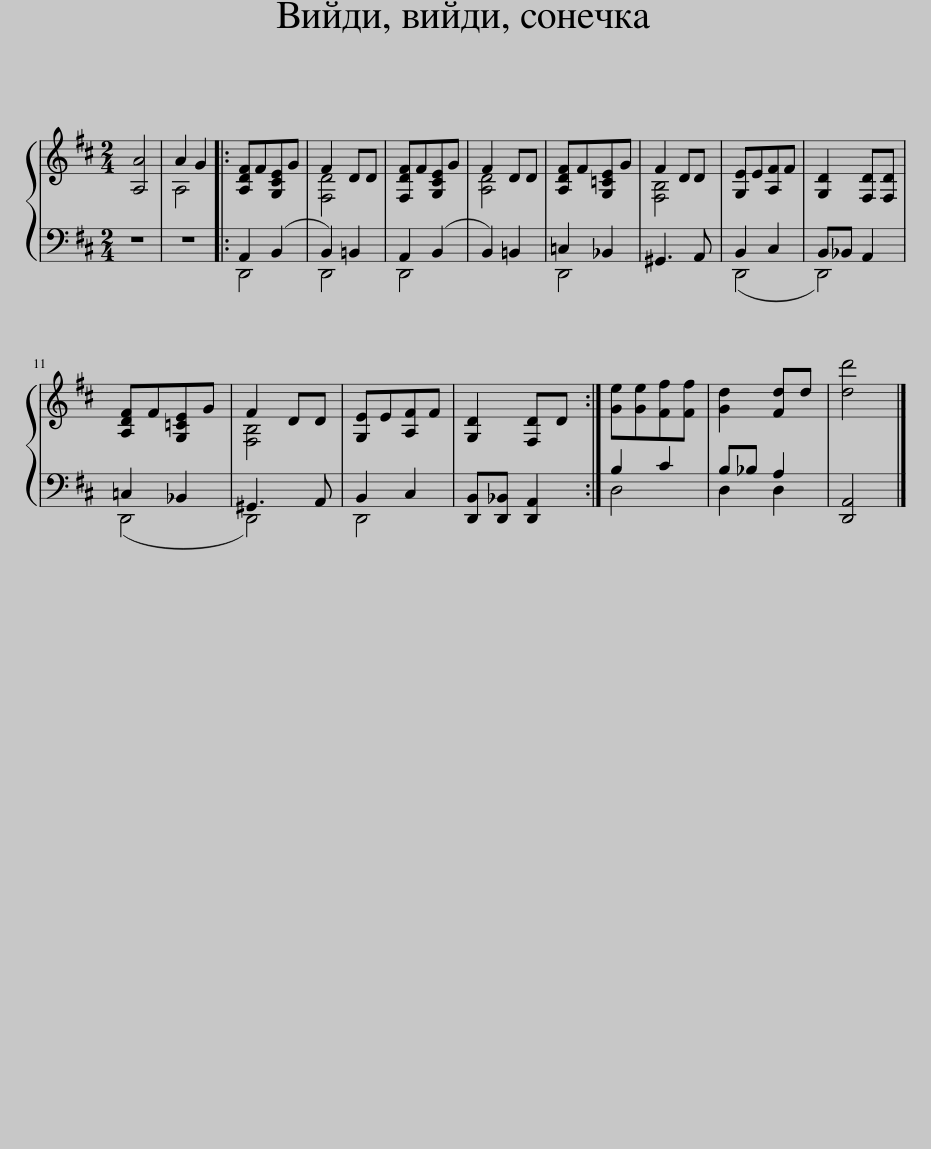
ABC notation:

X:1
%%score { ( 1 3 ) | ( 2 4 ) }
L:1/8
M:2/4
I:linebreak $
K:D
V:1 treble
V:3 treble
V:2 bass
V:4 bass
V:1
 [A,A]4 | A2 G2 |: [A,DF]F[G,CE]G | F2 DD | [F,DF]F[G,CE]G | %5
 F2 DD | [A,DF]F[G,=CE]G | F2 DD | [G,E]E[A,F]F | [G,D]2 [F,D][F,D] |$ %10
 [A,DF]F[G,=CE]G | F2 DD | [G,E]E[A,F]F | [G,D]2 [F,D]D :| [Ge][Ge][Ff][Ff] | %15
 [Gd]2 [Fd]d | [dd']4 |] %17
V:2
 z4 | z4 |: A,,2 (B,,2 | B,,2) =B,,2 | A,,2 (B,,2 | %5
 B,,2) =B,,2 | =C,2 _B,,2 | ^G,,3 A,, | B,,2 C,2 | B,,_B,, A,,2 |$ %10
 =C,2 _B,,2 | ^G,,3 A,, | B,,2 C,2 | [D,,B,,][D,,_B,,] [D,,A,,]2 :| B,2 C2 | %15
 B,_B, A,2 | [D,,A,,]4 |] %17
V:3
 x4 | A,4 |: x4 | [F,D]4 | x4 | %5
 [A,D]4 | x4 | [F,B,]4 | x4 | x4 |$ %10
 x4 | [F,B,]4 | x4 | x4 :| x4 | %15
 x4 | x4 |] %17
V:4
 x4 | x4 |: D,,4 | D,,4 | D,,4 | %5
 x4 | D,,4 | x4 | (D,,4 | D,,4) |$ %10
 (D,,4 | D,,4) | D,,4 | x4 :| D,4 | %15
 D,2 D,2 | x4 |] %17
